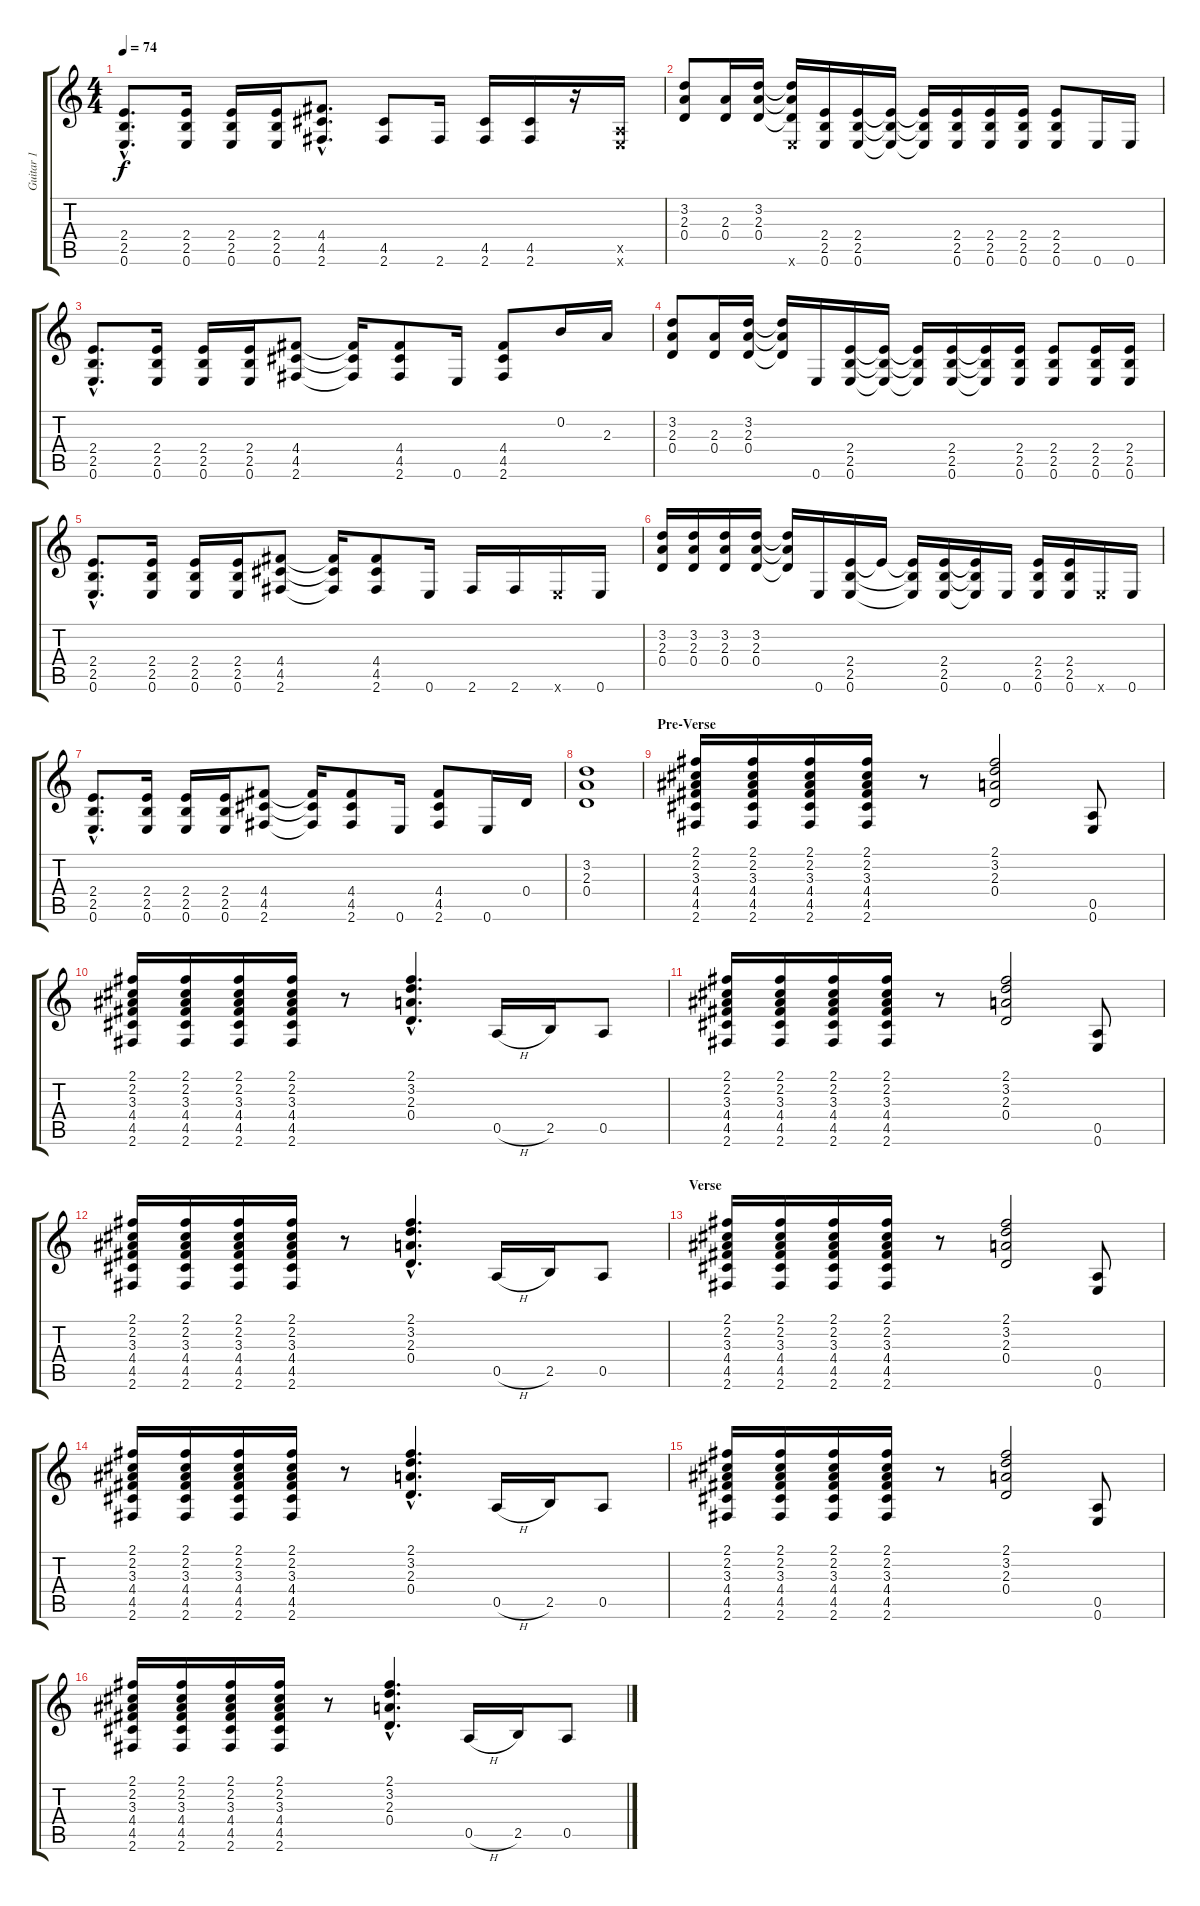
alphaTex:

\track ("Guitar 1" "Guitar 1") {instrument electricguitarclean}
\staff {score tabs}
\tuning (E4 B3 G3 D3 A2 E2) {hide}
\ts (4 4)
\tempo 74
\clef g2
\ks c
(2.4{hac} 2.5{hac} 0.6{hac}).8{d dy f} (2.4 2.5 0.6).16 (2.4 2.5 0.6).16 (2.4 2.5 0.6).16 (4.4{hac} 4.5{hac} 2.6{hac}).8{d} (4.5 2.6).8 2.6.16 (4.5 2.6).16 (4.5 2.6).16 r.16 (0.5{x} 0.6{x}).16 |
(3.2 2.3 0.4).8 (2.3 0.4).16 (3.2 2.3 0.4).16 (3.2{t} 2.3{t} 0.4{t} 0.6{x}).16 (2.4 2.5 0.6).16 (2.4 2.5 0.6).16 (2.4{t} 2.5{t} 0.6{t}).16 (2.4{t} 2.5{t} 0.6{t}).16 (2.4 2.5 0.6).16 (2.4 2.5 0.6).16 (2.4 2.5 0.6).16 (2.4 2.5 0.6).8 0.6.16 0.6.16 |
(2.4{hac} 2.5{hac} 0.6{hac}).8{d} (2.4 2.5 0.6).16 (2.4 2.5 0.6).16 (2.4 2.5 0.6).16 (4.4 4.5 2.6).8 (4.4{t} 4.5{t} 2.6{t}).16 (4.4 4.5 2.6).8 0.6.16 (4.4 4.5 2.6).8 0.2.16 2.3.16 |
(3.2 2.3 0.4).8 (2.3 0.4).16 (3.2 2.3 0.4).16 (3.2{t} 2.3{t} 0.4{t}).16 0.6.16 (2.4 2.5 0.6).16 (2.4{t} 2.5{t} 0.6{t}).16 (2.4{t} 2.5{t} 0.6{t}).16 (2.4 2.5 0.6).16 (2.4{t} 2.5{t} 0.6{t}).16 (2.4 2.5 0.6).16 (2.4 2.5 0.6).8 (2.4 2.5 0.6).16 (2.4 2.5 0.6).16 |
(2.4{hac} 2.5{hac} 0.6{hac}).8{d} (2.4 2.5 0.6).16 (2.4 2.5 0.6).16 (2.4 2.5 0.6).16 (4.4 4.5 2.6).8 (4.4{t} 4.5{t} 2.6{t}).16 (4.4 4.5 2.6).8 0.6.16 2.6.16 2.6.16 0.6{x}.16 0.6.16 |
(3.2 2.3 0.4).16 (3.2 2.3 0.4).16 (3.2 2.3 0.4).16 (3.2 2.3 0.4).16 (3.2{t} 2.3{t} 0.4{t}).16 0.6.16 (2.4 2.5 0.6).16 2.4{t}.16 (2.4{t} 2.5{t} 0.6{t}).16 (2.4 2.5 0.6).16 (2.4{t} 2.5{t} 0.6{t}).16 0.6.16 (2.4 2.5 0.6).16 (2.4 2.5 0.6).16 0.6{x}.16 0.6.16 |
(2.4{hac} 2.5{hac} 0.6{hac}).8{d} (2.4 2.5 0.6).16 (2.4 2.5 0.6).16 (2.4 2.5 0.6).16 (4.4 4.5 2.6).8 (4.4{t} 4.5{t} 2.6{t}).16 (4.4 4.5 2.6).8 0.6.16 (4.4 4.5 2.6).8 0.6.16 0.4.16 |
(3.2 2.3 0.4).1 |
\section ("" "Pre-Verse")
(2.1 2.2 3.3 4.4 4.5 2.6).16{instrument electricguitarclean} (2.1 2.2 3.3 4.4 4.5 2.6).16 (2.1 2.2 3.3 4.4 4.5 2.6).16 (2.1 2.2 3.3 4.4 4.5 2.6).16 r.8 (2.1 3.2 2.3 0.4).2 (0.5 0.6).8 |
(2.1 2.2 3.3 4.4 4.5 2.6).16 (2.1 2.2 3.3 4.4 4.5 2.6).16 (2.1 2.2 3.3 4.4 4.5 2.6).16 (2.1 2.2 3.3 4.4 4.5 2.6).16 r.8 (2.1{hac} 3.2{hac} 2.3{hac} 0.4{hac}).4{d} 0.5{h}.16 2.5.16 0.5.8 |
(2.1 2.2 3.3 4.4 4.5 2.6).16 (2.1 2.2 3.3 4.4 4.5 2.6).16 (2.1 2.2 3.3 4.4 4.5 2.6).16 (2.1 2.2 3.3 4.4 4.5 2.6).16 r.8 (2.1 3.2 2.3 0.4).2 (0.5 0.6).8 |
(2.1 2.2 3.3 4.4 4.5 2.6).16 (2.1 2.2 3.3 4.4 4.5 2.6).16 (2.1 2.2 3.3 4.4 4.5 2.6).16 (2.1 2.2 3.3 4.4 4.5 2.6).16 r.8 (2.1{hac} 3.2{hac} 2.3{hac} 0.4{hac}).4{d} 0.5{h}.16 2.5.16 0.5.8 |
\section ("" "Verse")
(2.1 2.2 3.3 4.4 4.5 2.6).16 (2.1 2.2 3.3 4.4 4.5 2.6).16 (2.1 2.2 3.3 4.4 4.5 2.6).16 (2.1 2.2 3.3 4.4 4.5 2.6).16 r.8 (2.1 3.2 2.3 0.4).2 (0.5 0.6).8 |
(2.1 2.2 3.3 4.4 4.5 2.6).16 (2.1 2.2 3.3 4.4 4.5 2.6).16 (2.1 2.2 3.3 4.4 4.5 2.6).16 (2.1 2.2 3.3 4.4 4.5 2.6).16 r.8 (2.1{hac} 3.2{hac} 2.3{hac} 0.4{hac}).4{d} 0.5{h}.16 2.5.16 0.5.8 |
(2.1 2.2 3.3 4.4 4.5 2.6).16 (2.1 2.2 3.3 4.4 4.5 2.6).16 (2.1 2.2 3.3 4.4 4.5 2.6).16 (2.1 2.2 3.3 4.4 4.5 2.6).16 r.8 (2.1 3.2 2.3 0.4).2 (0.5 0.6).8 |
(2.1 2.2 3.3 4.4 4.5 2.6).16 (2.1 2.2 3.3 4.4 4.5 2.6).16 (2.1 2.2 3.3 4.4 4.5 2.6).16 (2.1 2.2 3.3 4.4 4.5 2.6).16 r.8 (2.1{hac} 3.2{hac} 2.3{hac} 0.4{hac}).4{d} 0.5{h}.16 2.5.16 0.5.8
